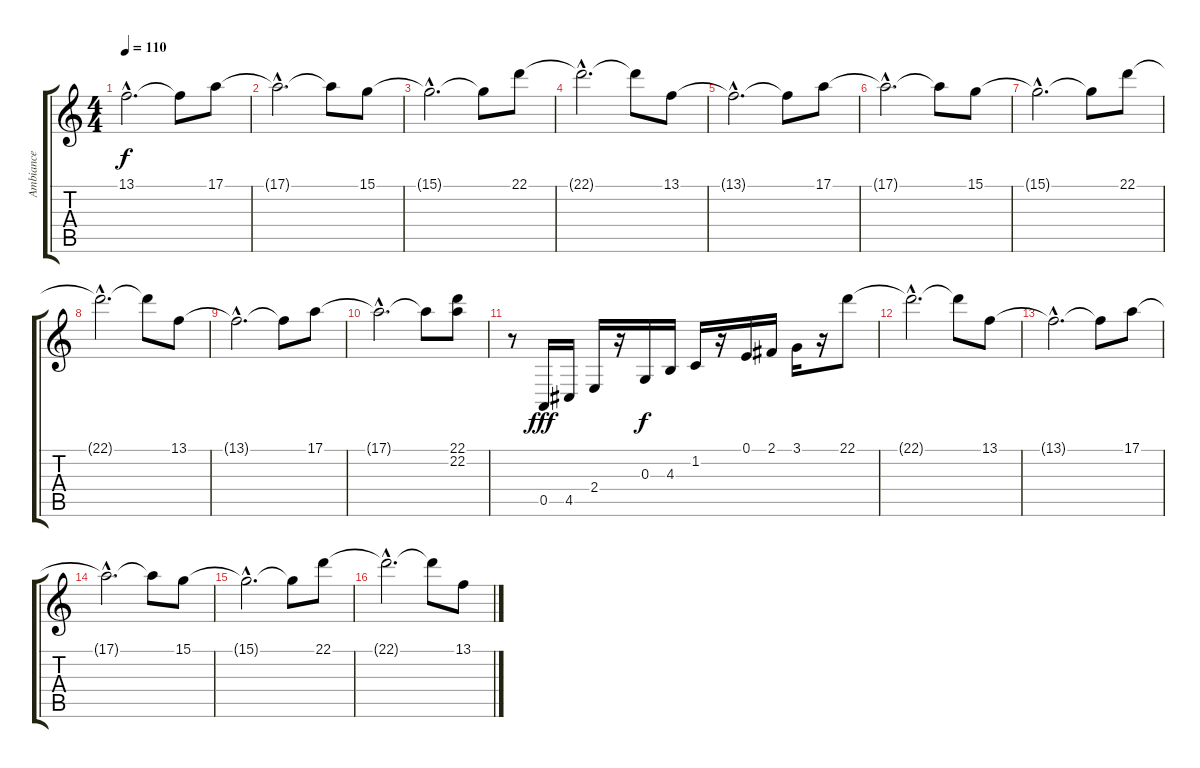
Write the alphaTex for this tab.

\track ("Ambiance " "Ambiance ") {instrument tremolostrings}
\staff {score tabs}
\tuning (E4 B3 G3 D3 A2 E2) {hide}
\ts (4 4)
\tempo 110
\clef g2
\ks c
13.1{hac t}.2{d dy f} 13.1{t}.8 17.1.8 |
17.1{hac t}.2{d} 17.1{t}.8 15.1.8 |
15.1{hac t}.2{d} 15.1{t}.8 22.1.8 |
22.1{hac t}.2{d} 22.1{t}.8 13.1.8 |
13.1{hac t}.2{d} 13.1{t}.8 17.1.8 |
17.1{hac t}.2{d} 17.1{t}.8 15.1.8 |
15.1{hac t}.2{d} 15.1{t}.8 22.1.8 |
22.1{hac t}.2{d} 22.1{t}.8 13.1.8 |
13.1{hac t}.2{d} 13.1{t}.8 17.1.8 |
17.1{hac t}.2{d} 17.1{t}.8 (22.1 22.2).8 |
r.8 0.5.16{dy fff} 4.5.16 2.4.16 r.16 0.3.16{dy f} 4.3.16 1.2.16 r.16 0.1.16 2.1.16 3.1.16 r.16 22.1.8 |
22.1{hac t}.2{d} 22.1{t}.8 13.1.8 |
13.1{hac t}.2{d} 13.1{t}.8 17.1.8 |
17.1{hac t}.2{d} 17.1{t}.8 15.1.8 |
15.1{hac t}.2{d} 15.1{t}.8 22.1.8 |
22.1{hac t}.2{d} 22.1{t}.8 13.1.8
